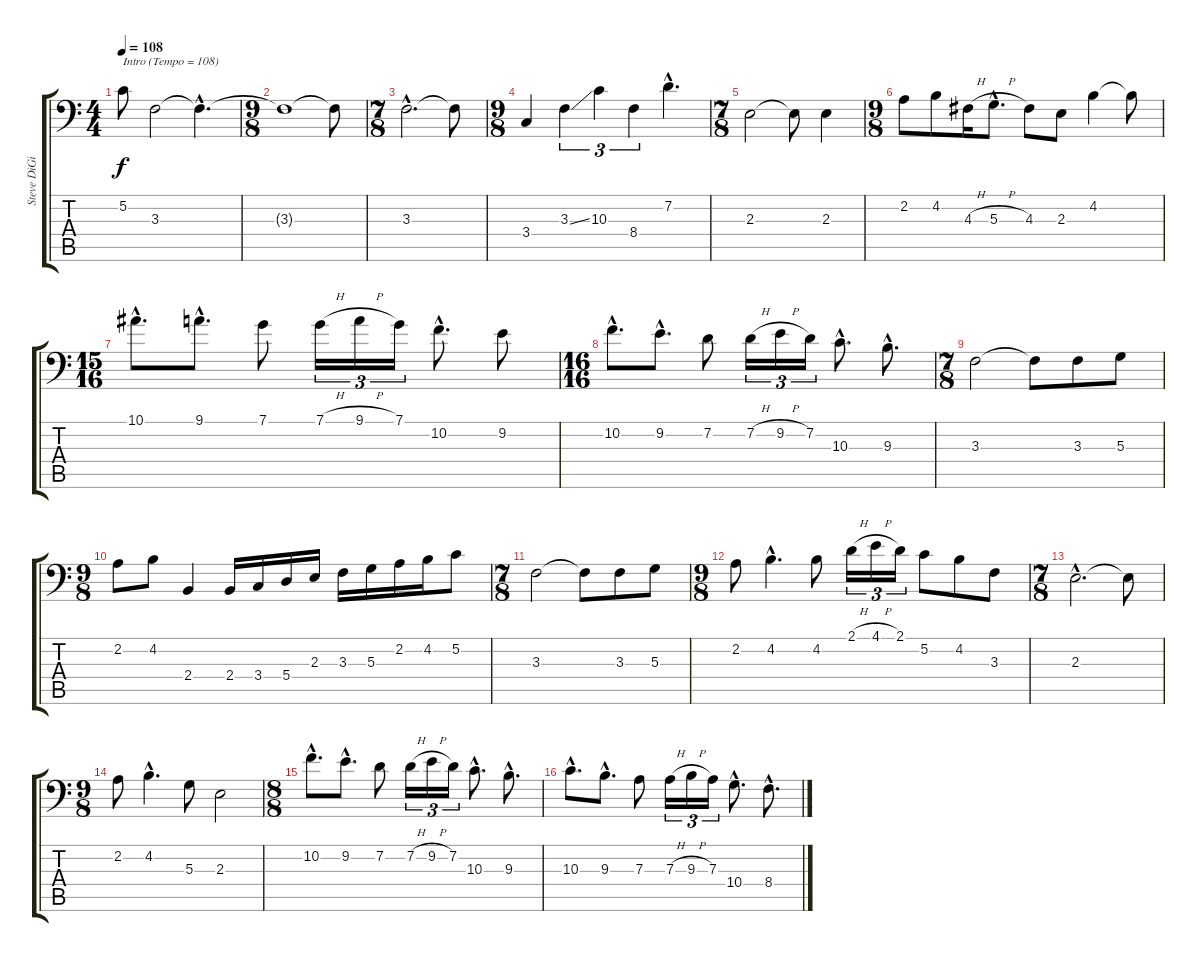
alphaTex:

\track ("Steve DiGiorgio" "Steve DiGi") {instrument electricbassfinger}
\staff {score tabs}
\tuning (C3 G2 D2 A1 E1 B0) {hide}
\ts (4 4)
\tempo 108
\clef f4
\ks c
5.2.8{txt "Intro (Tempo = 108)" dy f instrument electricbassfinger} 3.3.2 3.3{hac t}.4{d} |
\ts (9 8)
3.3{t}.1 3.3{t}.8 |
\ts (7 8)
3.3{hac}.2{d} 3.3{t}.8 |
\ts (9 8)
3.4.4 3.3{ss}.4{tu (3 2)} 10.3.4{tu (3 2)} 8.4.4{tu (3 2)} 7.2{hac}.4{d} |
\ts (7 8)
2.3.2 2.3{t}.8 2.3.4 |
\ts (9 8)
2.2.8 4.2.8 4.3{h}.16 5.3{h hac}.8{d} 4.3.8 2.3.8 4.2.4 4.2{t}.8 |
\ts (15 16)
10.1{hac}.8{d} 9.1{hac}.8{d} 7.1.8 7.1{h}.16{tu (3 2)} 9.1{h}.16{tu (3 2)} 7.1.16{tu (3 2)} 10.2{hac}.8{d} 9.2.8 |
\ts (16 16)
10.2{hac}.8{d} 9.2{hac}.8{d} 7.2.8 7.2{h}.16{tu (3 2)} 9.2{h}.16{tu (3 2)} 7.2.16{tu (3 2)} 10.3{hac}.8{d} 9.3{hac}.8{d} |
\ts (7 8)
3.3.2 3.3{t}.8 3.3.8 5.3.8 |
\ts (9 8)
2.2.8 4.2.8 2.4.4 2.4.16 3.4.16 5.4.16 2.3.16 3.3.16 5.3.16 2.2.16 4.2.16 5.2.8 |
\ts (7 8)
3.3.2 3.3{t}.8 3.3.8 5.3.8 |
\ts (9 8)
2.2.8 4.2{hac}.4{d} 4.2.8 2.1{h}.16{tu (3 2)} 4.1{h}.16{tu (3 2)} 2.1.16{tu (3 2)} 5.2.8 4.2.8 3.3.8 |
\ts (7 8)
2.3{hac}.2{d} 2.3{t}.8 |
\ts (9 8)
2.2.8 4.2{hac}.4{d} 5.3.8 2.3.2 |
\ts (8 8)
10.2{hac}.8{d} 9.2{hac}.8{d} 7.2.8 7.2{h}.16{tu (3 2)} 9.2{h}.16{tu (3 2)} 7.2.16{tu (3 2)} 10.3{hac}.8{d} 9.3{hac}.8{d} |
10.3{hac}.8{d} 9.3{hac}.8{d} 7.3.8 7.3{h}.16{tu (3 2)} 9.3{h}.16{tu (3 2)} 7.3.16{tu (3 2)} 10.4{hac}.8{d} 8.4{hac}.8{d}
